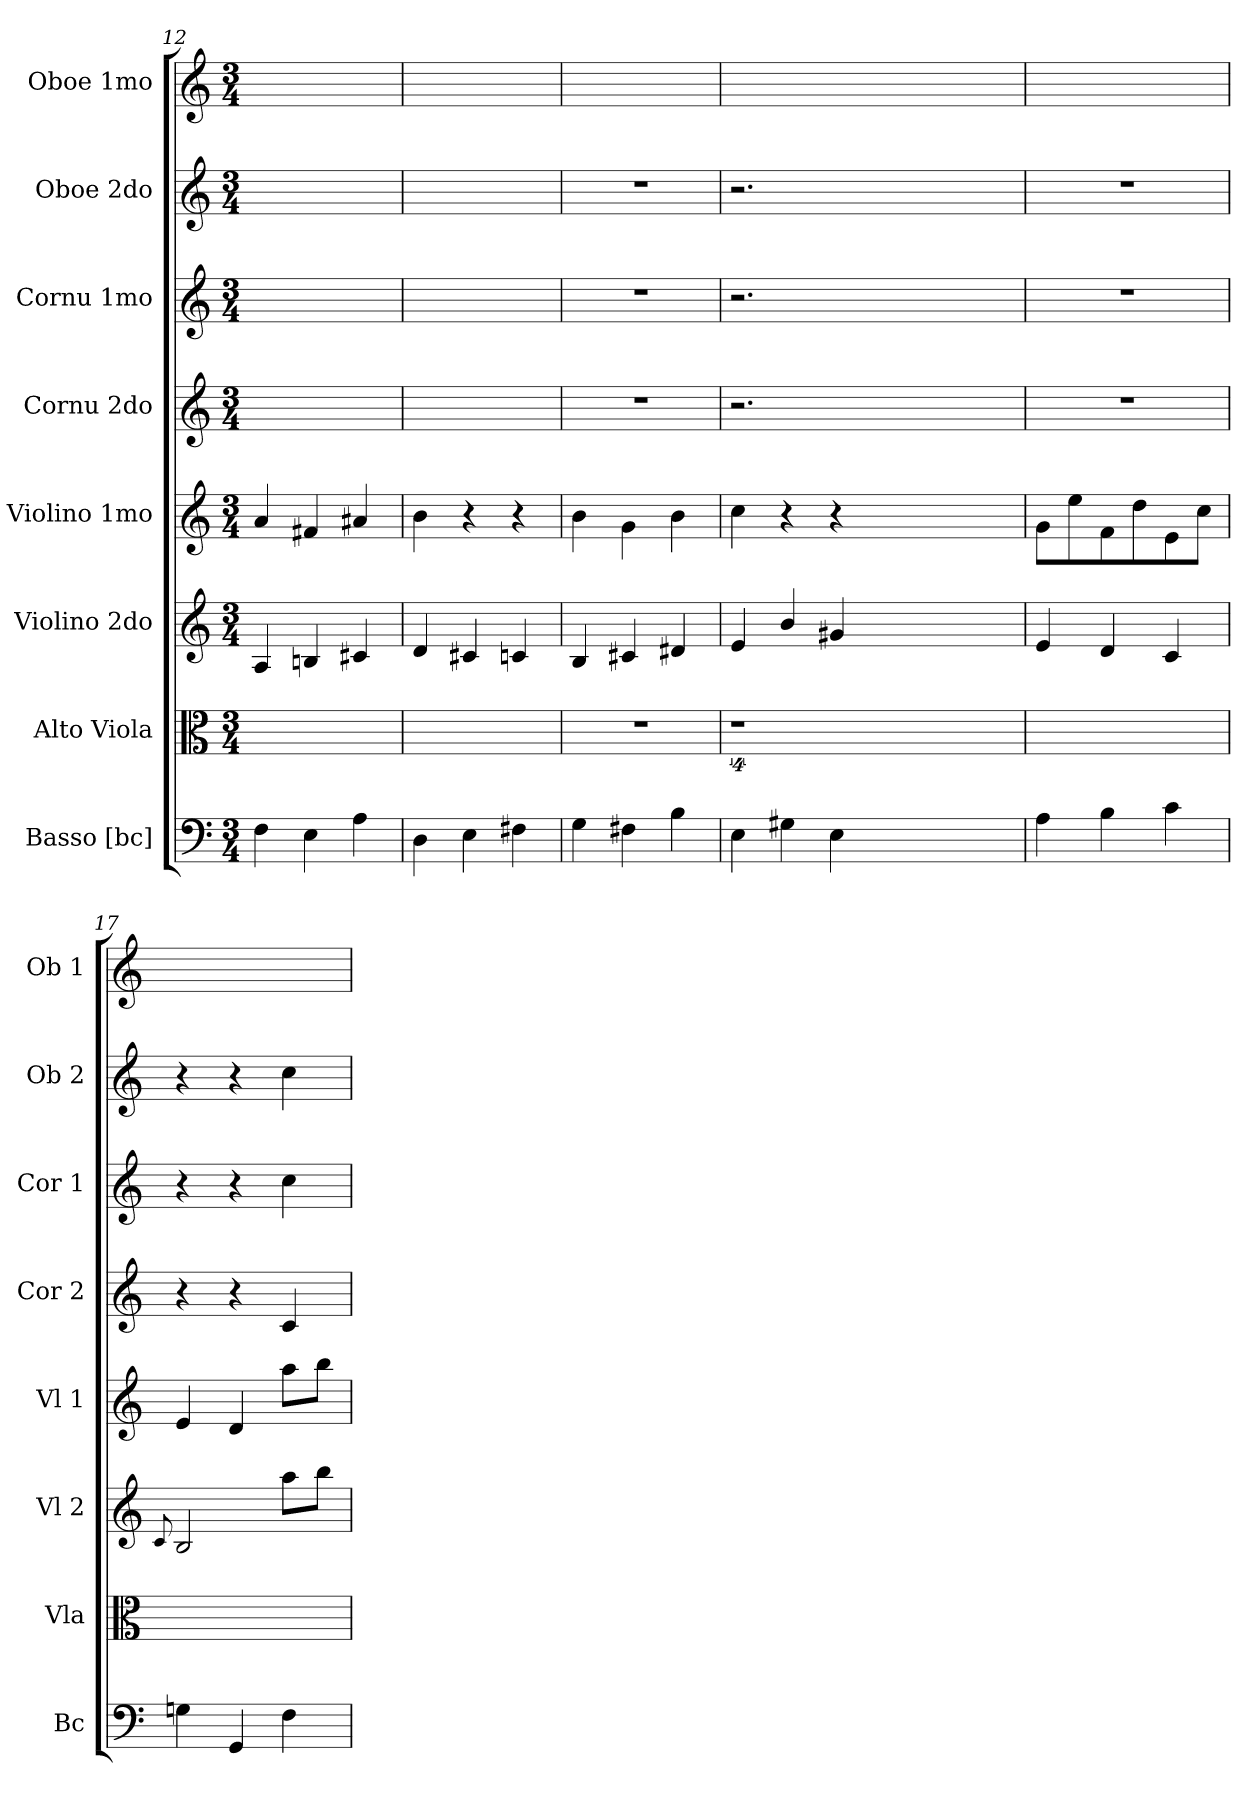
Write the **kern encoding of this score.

**kern	**kern	**kern	**kern	**kern	**kern	**kern	**kern
*part8	*part7	*part6	*part5	*part4	*part3	*part2	*part1
*staff8	*staff7	*staff6	*staff5	*staff4	*staff3	*staff2	*staff1
*I"Basso [bc]	*I"Alto Viola	*I"Violino 2do	*I"Violino 1mo	*I"Cornu 2do	*I"Cornu 1mo	*I"Oboe 2do	*I"Oboe 1mo
*I'Bc	*I'Vla	*I'Vl 2	*I'Vl 1	*I'Cor 2	*I'Cor 1	*I'Ob 2	*I'Ob 1
*clefF4	*clefC3	*clefG2	*clefG2	*clefG2	*clefG2	*clefG2	*clefG2
*k[]	*k[]	*k[]	*k[]	*k[]	*k[]	*k[]	*k[]
*M3/4	*M3/4	*M3/4	*M3/4	*M3/4	*M3/4	*M3/4	*M3/4
=12	=12	=12	=12	=12	=12	=12	=12
4F\	2.ryy	4A/	4a/	2.ryy	2.ryy	2.ryy	2.ryy
4E\	.	4Bn/	4f#X/	.	.	.	.
4A\	.	4c#X/	4a#X/	.	.	.	.
=13	=13	=13	=13	=13	=13	=13	=13
4D\	2.ryy	4d/	4b\	2.ryy	2.ryy	2.ryy	2.ryy
4E\	.	4c#X/	4r	.	.	.	.
4F#X\	.	4cn/	4r	.	.	.	.
=14	=14	=14	=14	=14	=14	=14	=14
4G\	2.r	4B/	4b\	2.r	2.r	2.r	2.ryy
4F#X\	.	4c#X/	4g\	.	.	.	.
4B\	.	4d#X/	4b\	.	.	.	.
=15	=15	=15	=15	=15	=15	=15	=15
4E\	4%9r	4e/	4cc\	2.r	2.r	2.r	2.ryy
4G#X\	.	4b/	4r	.	.	.	.
4E\	.	4g#X/	4r	.	.	.	.
1.ryy	.	1.ryy	1.ryy	1.ryy	1.ryy	1.ryy	1.ryy
=16	=16	=16	=16	=16	=16	=16	=16
4A\	2.ryy	4e/	8g\L	2.r	2.r	2.r	2.ryy
.	.	.	8ee\	.	.	.	.
4B\	.	4d/	8f\	.	.	.	.
.	.	.	8dd\	.	.	.	.
4c\	.	4c/	8e\	.	.	.	.
.	.	.	8cc\J	.	.	.	.
=17	=17	=17	=17	=17	=17	=17	=17
.	.	8qqc/	.	.	.	.	.
4Gn\	2.ryy	2B/	4e/	4r	4r	4r	2.ryy
4GG/	.	.	4d/	4r	4r	4r	.
4F\	.	8aa\L	8aa\L	4c/	4cc\	4cc\	.
.	.	8bb\J	8bb\J	.	.	.	.
=	=	=	=	=	=	=	=
*-	*-	*-	*-	*-	*-	*-	*-
